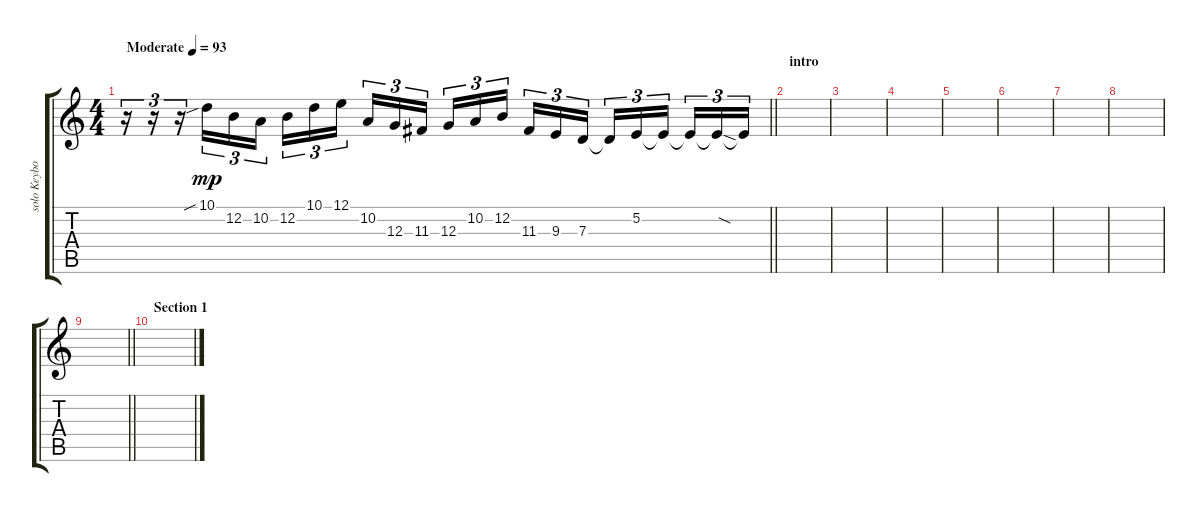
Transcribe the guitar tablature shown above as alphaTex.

\track ("solo Keyboard and Guitar" "solo Keybo") {instrument lead8bassandlead}
\staff {score tabs}
\tuning (E4 B3 G3 D3 A2 E2) {hide}
\ts (4 4)
\tempo (93 "Moderate")
\clef g2
\barLineRight lightlight
\ks c
r.16{tu (3 2) dy mp instrument lead8bassandlead} r.16{tu (3 2)} r.16{tu (3 2)} 10.1{sib}.16{tu (3 2)} 12.2.16{tu (3 2)} 10.2.16{tu (3 2)} 12.2.16{tu (3 2)} 10.1.16{tu (3 2)} 12.1.16{tu (3 2) beam splitsecondary} 10.2.16{tu (3 2)} 12.3.16{tu (3 2)} 11.3.16{tu (3 2)} 12.3.16{tu (3 2)} 10.2.16{tu (3 2)} 12.2.16{tu (3 2) beam splitsecondary} 11.3.16{tu (3 2)} 9.3.16{tu (3 2)} 7.3.16{tu (3 2)} 7.3{t}.16{tu (3 2)} 5.2.16{tu (3 2)} 5.2{t}.16{tu (3 2) beam splitsecondary} 5.2{t}.16{tu (3 2)} 5.2{sod t}.16{tu (3 2)} 5.2{t}.16{tu (3 2)} |
\section ("" "intro")
|
|
|
|
|
|
|
\barLineRight lightlight
|
\section ("" "Section 1")
